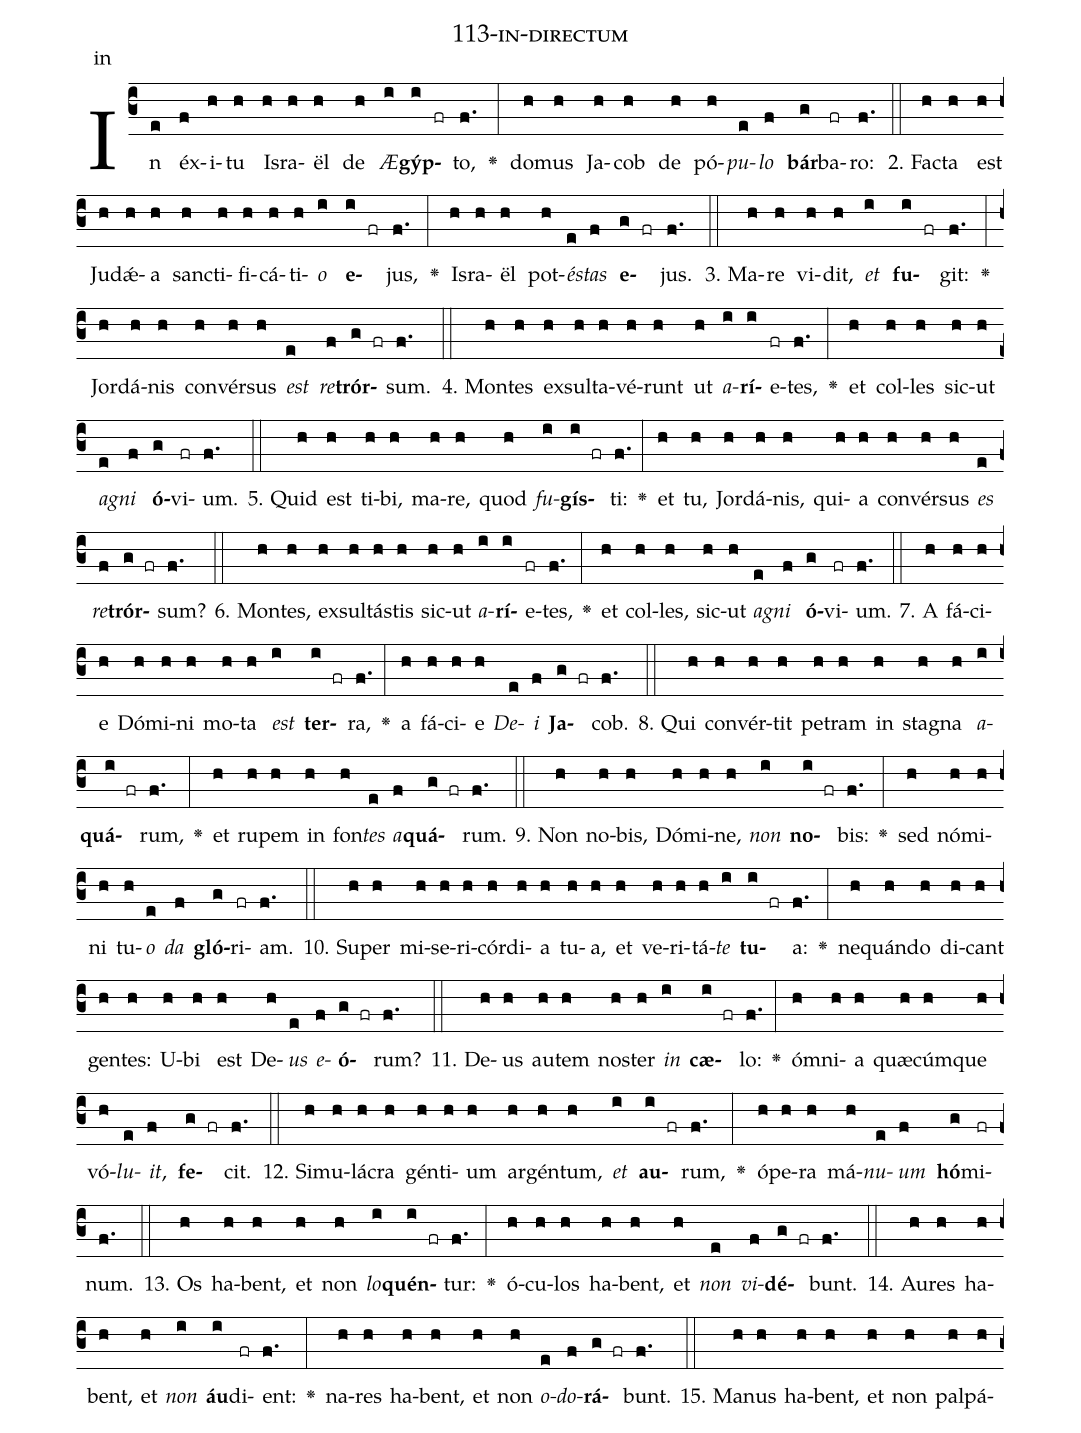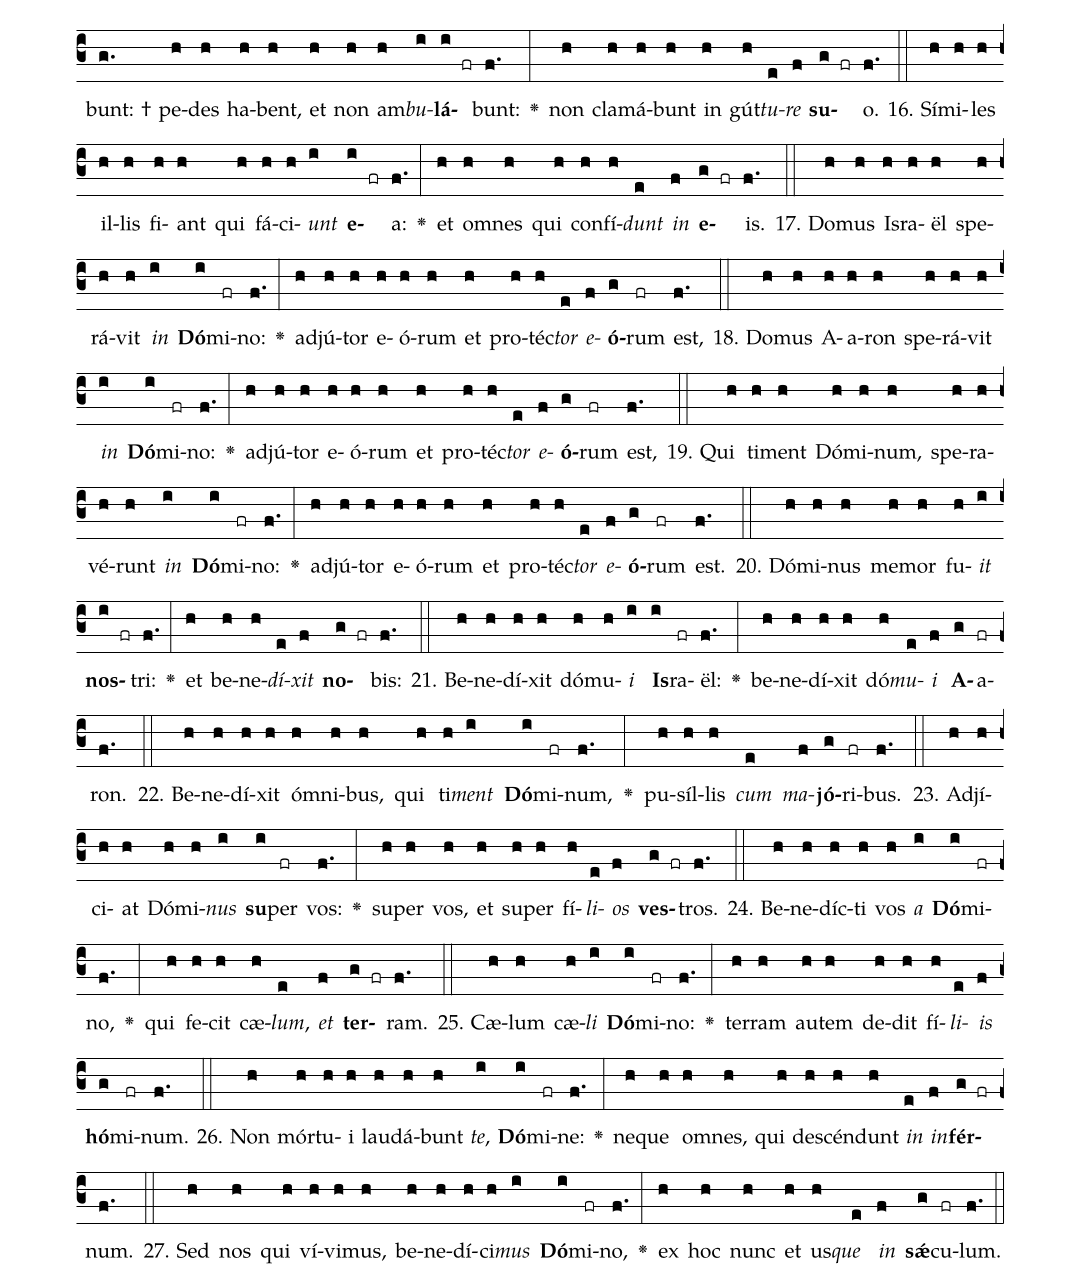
name: 113-in-directum;
annotation: in;
%%
(c3)In(e) éx(f)i(h)tu(h) Is(h)ra(h)ël(h) de(h) <i>Æ</i>(i)<b>gýp</b>(i fr)to,(f.) <v>\greheightstar</v>(:) do(h)mus(h) Ja(h)cob(h) de(h) pó(h)<i>pu</i>(e)<i>lo</i>(f) <b>bár</b>(g)ba(fr)ro:(f.) (::)
2. Fac(h)ta(h) est(h) Ju(h)dǽ(h)a(h) sanc(h)ti(h)fi(h)cá(h)ti(h)<i>o</i>(i) <b>e</b>(i fr)jus,(f.) <v>\greheightstar</v>(:) Is(h)ra(h)ël(h) pot(h)<i>és</i>(e)<i>tas</i>(f) <b>e</b>(g fr)jus.(f.) (::)
3. Ma(h)re(h) vi(h)dit,(h) <i>et</i>(i) <b>fu</b>(i fr)git:(f.) <v>\greheightstar</v>(:) Jor(h)dá(h)nis(h) con(h)vér(h)sus(h) <i>est</i>(e) <i>re</i>(f)<b>trór</b>(g fr)sum.(f.) (::)
4. Mon(h)tes(h) ex(h)sul(h)ta(h)vé(h)runt(h) ut(h) <i>a</i>(i)<b>rí</b>(i)e(fr)tes,(f.) <v>\greheightstar</v>(:) et(h) col(h)les(h) sic(h)ut(h) <i>a</i>(e)<i>gni</i>(f) <b>ó</b>(g)vi(fr)um.(f.) (::)
5. Quid(h) est(h) ti(h)bi,(h) ma(h)re,(h) quod(h) <i>fu</i>(i)<b>gís</b>(i fr)ti:(f.) <v>\greheightstar</v>(:) et(h) tu,(h) Jor(h)dá(h)nis,(h) qui(h)a(h) con(h)vér(h)sus(h) <i>es</i>(e) <i>re</i>(f)<b>trór</b>(g fr)sum?(f.) (::)
6. Mon(h)tes,(h) ex(h)sul(h)tás(h)tis(h) sic(h)ut(h) <i>a</i>(i)<b>rí</b>(i)e(fr)tes,(f.) <v>\greheightstar</v>(:) et(h) col(h)les,(h) sic(h)ut(h) <i>a</i>(e)<i>gni</i>(f) <b>ó</b>(g)vi(fr)um.(f.) (::)
7. A(h) fá(h)ci(h)e(h) Dó(h)mi(h)ni(h) mo(h)ta(h) <i>est</i>(i) <b>ter</b>(i fr)ra,(f.) <v>\greheightstar</v>(:) a(h) fá(h)ci(h)e(h) <i>De</i>(e)<i>i</i>(f) <b>Ja</b>(g fr)cob.(f.) (::)
8. Qui(h) con(h)vér(h)tit(h) pe(h)tram(h) in(h) sta(h)gna(h) <i>a</i>(i)<b>quá</b>(i fr)rum,(f.) <v>\greheightstar</v>(:) et(h) ru(h)pem(h) in(h) fon(h)<i>tes</i>(e) <i>a</i>(f)<b>quá</b>(g fr)rum.(f.) (::)
9. Non(h) no(h)bis,(h) Dó(h)mi(h)ne,(h) <i>non</i>(i) <b>no</b>(i fr)bis:(f.) <v>\greheightstar</v>(:) sed(h) nó(h)mi(h)ni(h) tu(h)<i>o</i>(e) <i>da</i>(f) <b>gló</b>(g)ri(fr)am.(f.) (::)
10. Su(h)per(h) mi(h)se(h)ri(h)cór(h)di(h)a(h) tu(h)a,(h) et(h) ve(h)ri(h)tá(h)<i>te</i>(i) <b>tu</b>(i fr)a:(f.) <v>\greheightstar</v>(:) ne(h)quán(h)do(h) di(h)cant(h) gen(h)tes:(h) U(h)bi(h) est(h) De(h)<i>us</i>(e) <i>e</i>(f)<b>ó</b>(g fr)rum?(f.) (::)
11. De(h)us(h) au(h)tem(h) nos(h)ter(h) <i>in</i>(i) <b>cæ</b>(i fr)lo:(f.) <v>\greheightstar</v>(:) óm(h)ni(h)a(h) quæ(h)cúm(h)que(h) vó(h)<i>lu</i>(e)<i>it</i>,(f) <b>fe</b>(g fr)cit.(f.) (::)
12. Si(h)mu(h)lá(h)cra(h) gén(h)ti(h)um(h) ar(h)gén(h)tum,(h) <i>et</i>(i) <b>au</b>(i fr)rum,(f.) <v>\greheightstar</v>(:) ó(h)pe(h)ra(h) má(h)<i>nu</i>(e)<i>um</i>(f) <b>hó</b>(g)mi(fr)num.(f.) (::)
13. Os(h) ha(h)bent,(h) et(h) non(h) <i>lo</i>(i)<b>quén</b>(i fr)tur:(f.) <v>\greheightstar</v>(:) ó(h)cu(h)los(h) ha(h)bent,(h) et(h) <i>non</i>(e) <i>vi</i>(f)<b>dé</b>(g fr)bunt.(f.) (::)
14. Au(h)res(h) ha(h)bent,(h) et(h) <i>non</i>(i) <b>áu</b>(i)di(fr)ent:(f.) <v>\greheightstar</v>(:) na(h)res(h) ha(h)bent,(h) et(h) non(h) <i>o</i>(e)<i>do</i>(f)<b>rá</b>(g fr)bunt.(f.) (::)
15. Ma(h)nus(h) ha(h)bent,(h) et(h) non(h) pal(h)pá(h)bunt: †(g.) pe(h)des(h) ha(h)bent,(h) et(h) non(h) am(h)<i>bu</i>(i)<b>lá</b>(i fr)bunt:(f.) <v>\greheightstar</v>(:) non(h) cla(h)má(h)bunt(h) in(h) gút(h)<i>tu</i>(e)<i>re</i>(f) <b>su</b>(g fr)o.(f.) (::)
16. Sí(h)mi(h)les(h) il(h)lis(h) fi(h)ant(h) qui(h) fá(h)ci(h)<i>unt</i>(i) <b>e</b>(i fr)a:(f.) <v>\greheightstar</v>(:) et(h) om(h)nes(h) qui(h) con(h)fí(h)<i>dunt</i>(e) <i>in</i>(f) <b>e</b>(g fr)is.(f.) (::)
17. Do(h)mus(h) Is(h)ra(h)ël(h) spe(h)rá(h)vit(h) <i>in</i>(i) <b>Dó</b>(i)mi(fr)no:(f.) <v>\greheightstar</v>(:) ad(h)jú(h)tor(h) e(h)ó(h)rum(h) et(h) pro(h)téc(h)<i>tor</i>(e) <i>e</i>(f)<b>ó</b>(g)rum(fr) est,(f.) (::)
18. Do(h)mus(h) A(h)a(h)ron(h) spe(h)rá(h)vit(h) <i>in</i>(i) <b>Dó</b>(i)mi(fr)no:(f.) <v>\greheightstar</v>(:) ad(h)jú(h)tor(h) e(h)ó(h)rum(h) et(h) pro(h)téc(h)<i>tor</i>(e) <i>e</i>(f)<b>ó</b>(g)rum(fr) est,(f.) (::)
19. Qui(h) ti(h)ment(h) Dó(h)mi(h)num,(h) spe(h)ra(h)vé(h)runt(h) <i>in</i>(i) <b>Dó</b>(i)mi(fr)no:(f.) <v>\greheightstar</v>(:) ad(h)jú(h)tor(h) e(h)ó(h)rum(h) et(h) pro(h)téc(h)<i>tor</i>(e) <i>e</i>(f)<b>ó</b>(g)rum(fr) est.(f.) (::)
20. Dó(h)mi(h)nus(h) me(h)mor(h) fu(h)<i>it</i>(i) <b>nos</b>(i fr)tri:(f.) <v>\greheightstar</v>(:) et(h) be(h)ne(h)<i>dí</i>(e)<i>xit</i>(f) <b>no</b>(g fr)bis:(f.) (::)
21. Be(h)ne(h)dí(h)xit(h) dó(h)mu(h)<i>i</i>(i) <b>Is</b>(i)ra(fr)ël:(f.) <v>\greheightstar</v>(:) be(h)ne(h)dí(h)xit(h) dó(h)<i>mu</i>(e)<i>i</i>(f) <b>A</b>(g)a(fr)ron.(f.) (::)
22. Be(h)ne(h)dí(h)xit(h) óm(h)ni(h)bus,(h) qui(h) ti(h)<i>ment</i>(i) <b>Dó</b>(i)mi(fr)num,(f.) <v>\greheightstar</v>(:) pu(h)síl(h)lis(h) <i>cum</i>(e) <i>ma</i>(f)<b>jó</b>(g)ri(fr)bus.(f.) (::)
23. Ad(h)jí(h)ci(h)at(h) Dó(h)mi(h)<i>nus</i>(i) <b>su</b>(i)per(fr) vos:(f.) <v>\greheightstar</v>(:) su(h)per(h) vos,(h) et(h) su(h)per(h) fí(h)<i>li</i>(e)<i>os</i>(f) <b>ves</b>(g fr)tros.(f.) (::)
24. Be(h)ne(h)díc(h)ti(h) vos(h) <i>a</i>(i) <b>Dó</b>(i)mi(fr)no,(f.) <v>\greheightstar</v>(:) qui(h) fe(h)cit(h) cæ(h)<i>lum</i>,(e) <i>et</i>(f) <b>ter</b>(g fr)ram.(f.) (::)
25. Cæ(h)lum(h) cæ(h)<i>li</i>(i) <b>Dó</b>(i)mi(fr)no:(f.) <v>\greheightstar</v>(:) ter(h)ram(h) au(h)tem(h) de(h)dit(h) fí(h)<i>li</i>(e)<i>is</i>(f) <b>hó</b>(g)mi(fr)num.(f.) (::)
26. Non(h) mór(h)tu(h)i(h) lau(h)dá(h)bunt(h) <i>te</i>,(i) <b>Dó</b>(i)mi(fr)ne:(f.) <v>\greheightstar</v>(:) ne(h)que(h) om(h)nes,(h) qui(h) de(h)scén(h)dunt(h) <i>in</i>(e) <i>in</i>(f)<b>fér</b>(g fr)num.(f.) (::)
27. Sed(h) nos(h) qui(h) ví(h)vi(h)mus,(h) be(h)ne(h)dí(h)ci(h)<i>mus</i>(i) <b>Dó</b>(i)mi(fr)no,(f.) <v>\greheightstar</v>(:) ex(h) hoc(h) nunc(h) et(h) us(h)<i>que</i>(e) <i>in</i>(f) <b>sǽ</b>(g)cu(fr)lum.(f.) (::)
